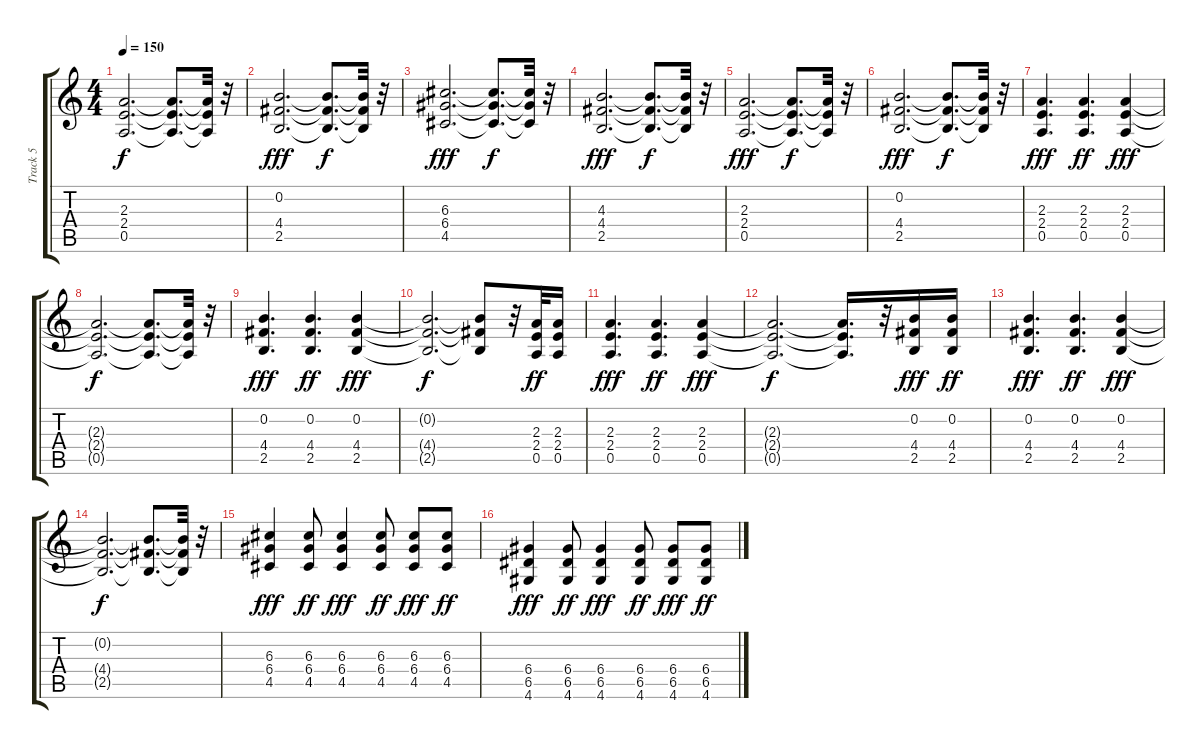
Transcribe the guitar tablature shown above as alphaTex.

\track ("Track 5" "Track 5") {instrument electricguitarmuted}
\staff {score tabs}
\tuning (E4 B3 G3 D3 A2 E2) {hide}
\ts (4 4)
\tempo 150
\clef g2
\ks c
(2.3{t} 2.4{t} 0.5{t}).2{d dy f} (2.3{t} 2.4{t} 0.5{t}).8{d} (2.3{t} 2.4{t} 0.5{t}).32 r.32 |
(0.2 4.4 2.5).2{d dy fff} (0.2{t} 4.4{t} 2.5{t}).8{d dy f} (0.2{t} 4.4{t} 2.5{t}).32 r.32 |
(6.3 6.4 4.5).2{d dy fff} (6.3{t} 6.4{t} 4.5{t}).8{d dy f} (6.3{t} 6.4{t} 4.5{t}).32 r.32 |
(4.3 4.4 2.5).2{d dy fff} (4.3{t} 4.4{t} 2.5{t}).8{d dy f} (4.3{t} 4.4{t} 2.5{t}).32 r.32 |
(2.3 2.4 0.5).2{d dy fff} (2.3{t} 2.4{t} 0.5{t}).8{d dy f} (2.3{t} 2.4{t} 0.5{t}).32 r.32 |
(0.2 4.4 2.5).2{d dy fff} (0.2{t} 4.4{t} 2.5{t}).8{d dy f} (0.2{t} 4.4{t} 2.5{t}).32 r.32 |
(2.3 2.4 0.5).4{d dy fff} (2.3 2.4 0.5).4{d dy ff} (2.3 2.4 0.5).4{dy fff} |
(2.3{t} 2.4{t} 0.5{t}).2{d dy f} (2.3{t} 2.4{t} 0.5{t}).8{d} (2.3{t} 2.4{t} 0.5{t}).32 r.32 |
(0.2 4.4 2.5).4{d dy fff} (0.2 4.4 2.5).4{d dy ff} (0.2 4.4 2.5).4{dy fff} |
(0.2{t} 4.4{t} 2.5{t}).2{d dy f} (0.2{t} 4.4{t} 2.5{t}).8 r.32 (2.3 2.4 0.5).32{dy ff} (2.3 2.4 0.5).16 |
(2.3 2.4 0.5).4{d dy fff} (2.3 2.4 0.5).4{d dy ff} (2.3 2.4 0.5).4{dy fff} |
(2.3{t} 2.4{t} 0.5{t}).2{d dy f} (2.3{t} 2.4{t} 0.5{t}).16{d} r.32 (0.2 4.4 2.5).16{dy fff} (0.2 4.4 2.5).16{dy ff} |
(0.2 4.4 2.5).4{d dy fff} (0.2 4.4 2.5).4{d dy ff} (0.2 4.4 2.5).4{dy fff} |
(0.2{t} 4.4{t} 2.5{t}).2{d dy f} (0.2{t} 4.4{t} 2.5{t}).8{d} (0.2{t} 4.4{t} 2.5{t}).32 r.32 |
(6.3 6.4 4.5).4{dy fff} (6.3 6.4 4.5).8{dy ff} (6.3 6.4 4.5).4{dy fff} (6.3 6.4 4.5).8{dy ff} (6.3 6.4 4.5).8{dy fff} (6.3 6.4 4.5).8{dy ff} |
(6.4 6.5 4.6).4{dy fff} (6.4 6.5 4.6).8{dy ff} (6.4 6.5 4.6).4{dy fff} (6.4 6.5 4.6).8{dy ff} (6.4 6.5 4.6).8{dy fff} (6.4 6.5 4.6).8{dy ff}
